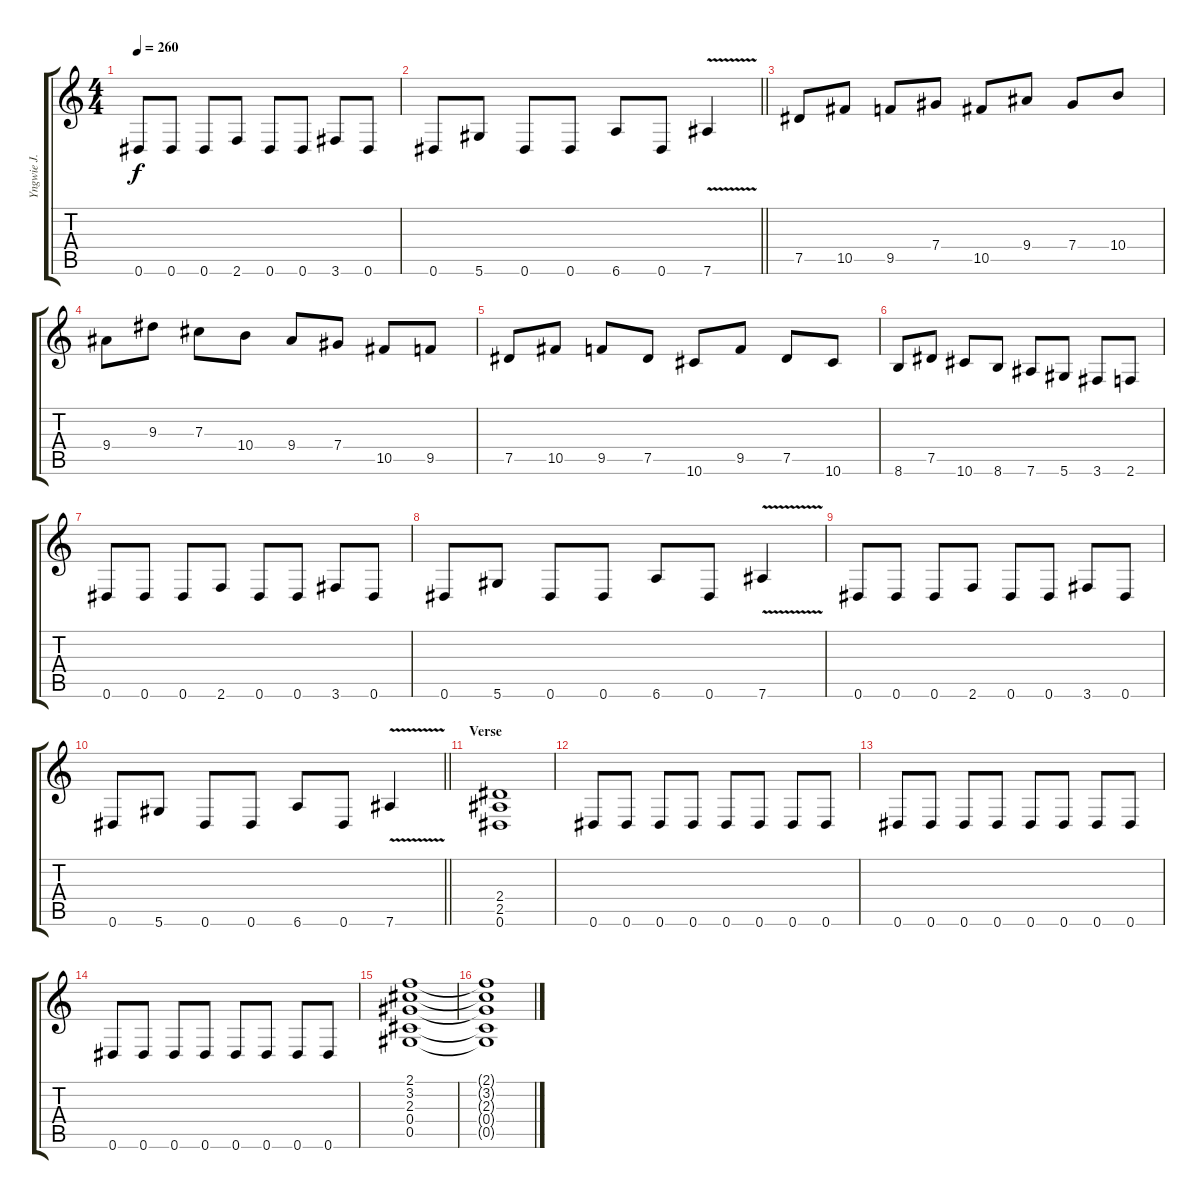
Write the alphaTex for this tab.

\track ("Yngwie J. Malmsteen" "Yngwie J. ") {instrument overdrivenguitar}
\staff {score tabs}
\tuning (Eb4 Bb3 Gb3 Db3 Ab2 Eb2) {hide}
\ts (4 4)
\tempo 260
\clef g2
\ks c
0.6.8{dy f} 0.6.8 0.6.8 2.6.8 0.6.8 0.6.8 3.6.8 0.6.8 |
\barLineRight lightlight
0.6.8 5.6.8 0.6.8 0.6.8 6.6.8 0.6.8 7.6{v}.4 |
7.5.8 10.5.8 9.5.8 7.4.8 10.5.8 9.4.8 7.4.8 10.4.8 |
9.4.8 9.3.8 7.3.8 10.4.8 9.4.8 7.4.8 10.5.8 9.5.8 |
7.5.8 10.5.8 9.5.8 7.5.8 10.6.8 9.5.8 7.5.8 10.6.8 |
8.6.8 7.5.8 10.6.8 8.6.8 7.6.8 5.6.8 3.6.8 2.6.8 |
0.6.8 0.6.8 0.6.8 2.6.8 0.6.8 0.6.8 3.6.8 0.6.8 |
0.6.8 5.6.8 0.6.8 0.6.8 6.6.8 0.6.8 7.6{v}.4 |
0.6.8 0.6.8 0.6.8 2.6.8 0.6.8 0.6.8 3.6.8 0.6.8 |
\barLineRight lightlight
0.6.8 5.6.8 0.6.8 0.6.8 6.6.8 0.6.8 7.6{v}.4 |
\section ("" "Verse")
(2.4 2.5 0.6).1 |
0.6.8 0.6.8 0.6.8 0.6.8 0.6.8 0.6.8 0.6.8 0.6.8 |
0.6.8 0.6.8 0.6.8 0.6.8 0.6.8 0.6.8 0.6.8 0.6.8 |
0.6.8 0.6.8 0.6.8 0.6.8 0.6.8 0.6.8 0.6.8 0.6.8 |
(2.1 3.2 2.3 0.4 0.5).1 |
(2.1{t} 3.2{t} 2.3{t} 0.4{t} 0.5{t}).1
